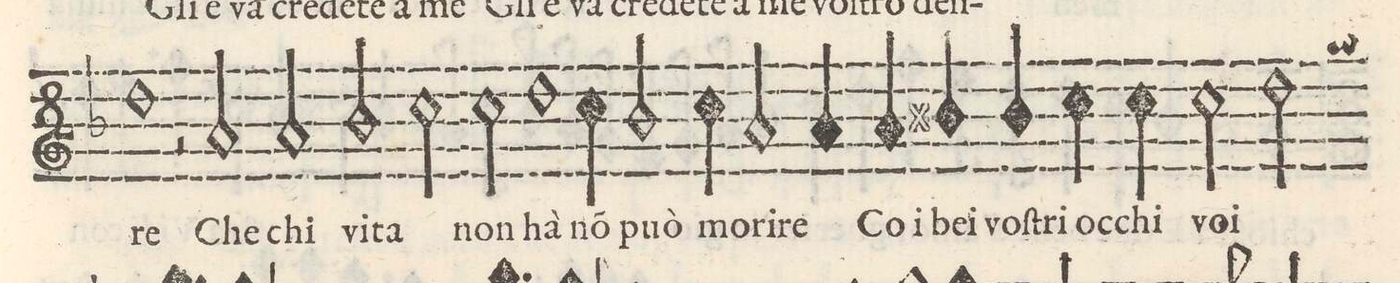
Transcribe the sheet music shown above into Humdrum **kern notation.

**kern	**text
*I"CANTO	*
*clefG2	*
*k[b-]	*
*M2/1	*
1dd	-re
=10-	=10-
2r	.
2a/	Che
2a/	chi
2b-/	vi-
=11-	=11-
2ccny\	-ta
2cc\	non
1dd	hà
=12-	=12-
4cc\	no(n)
2b-/	può
4cc\	mo-
2a/	-ri-
4a/	-re
4a/	Co i
=13-	=13-
4bn/	bei
4b/	voſ-
4cc\	tri oc-
4cc\	-chi
2cc\	vo-
2dd\	-i
=14-	=14-
*-	*-
